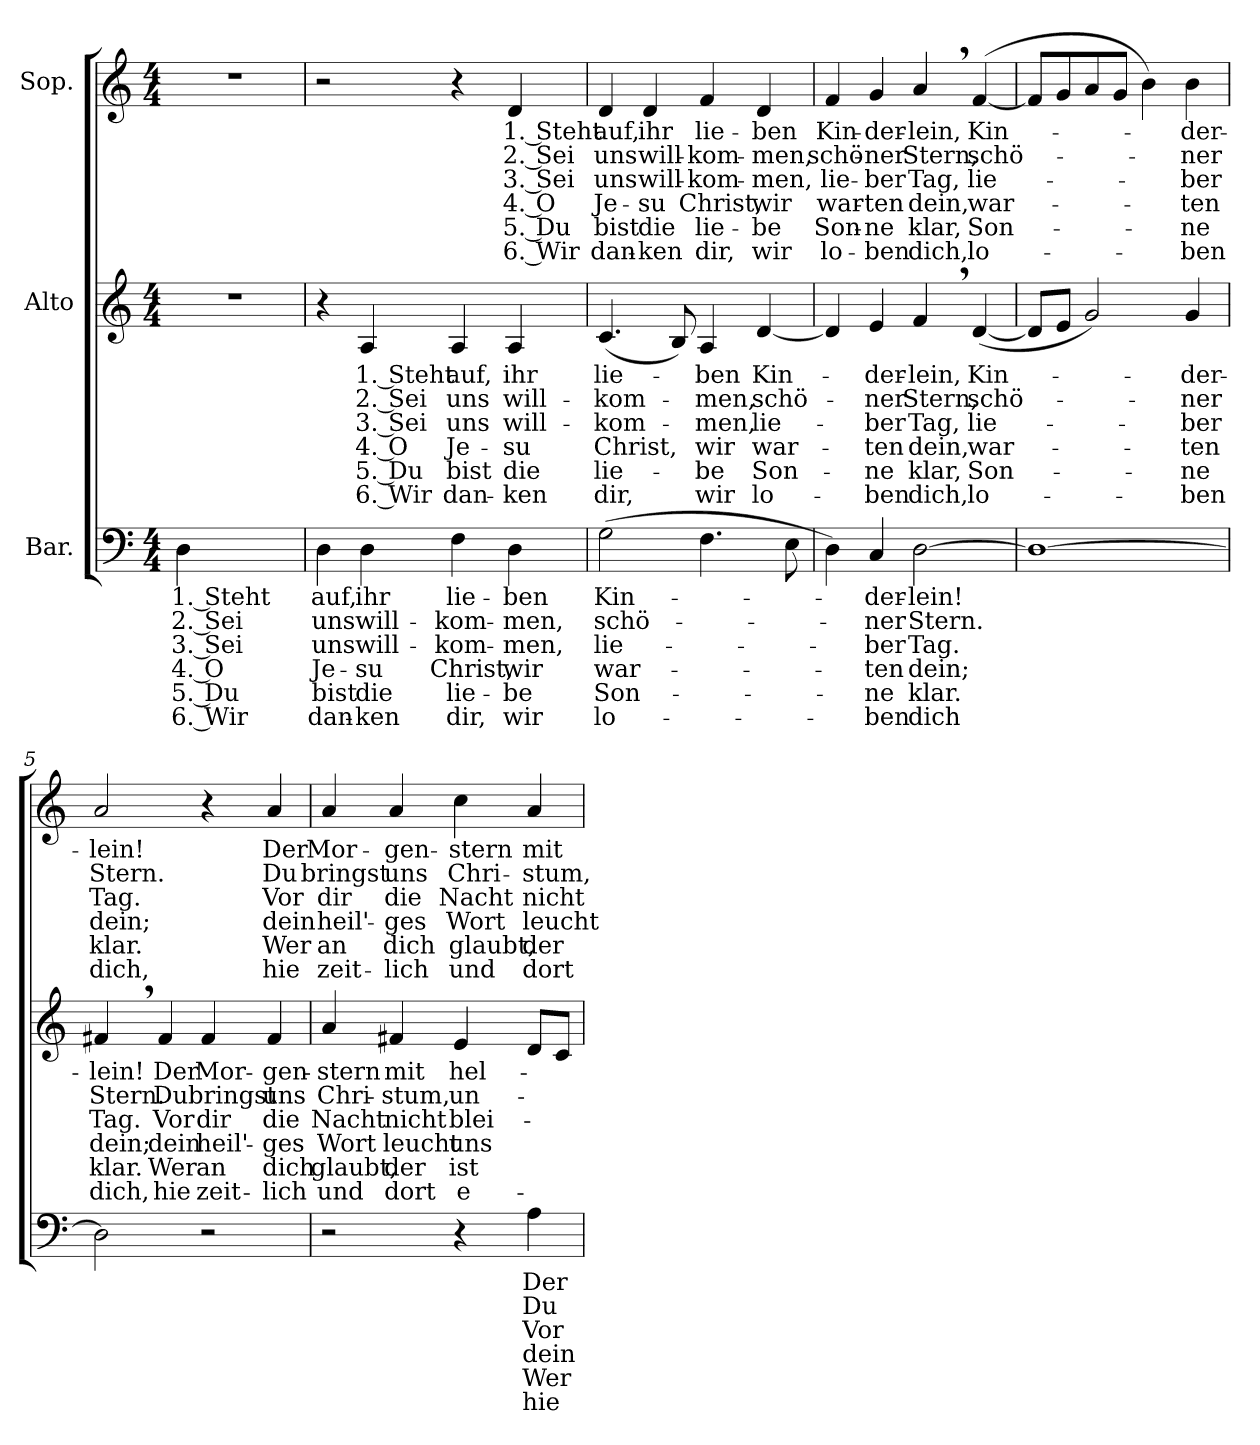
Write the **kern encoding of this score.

**kern	**text	**text	**text	**text	**text	**text	**kern	**text	**text	**text	**text	**text	**text	**kern	**text	**text	**text	**text	**text	**text
*part3	*part3	*part3	*part3	*part3	*part3	*part3	*part2	*part2	*part2	*part2	*part2	*part2	*part2	*part1	*part1	*part1	*part1	*part1	*part1	*part1
*staff3	*staff3	*staff3	*staff3	*staff3	*staff3	*staff3	*staff2	*staff2	*staff2	*staff2	*staff2	*staff2	*staff2	*staff1	*staff1	*staff1	*staff1	*staff1	*staff1	*staff1
*I"Bar.	*	*	*	*	*	*	*I"Alto	*	*	*	*	*	*	*I"Sop.	*	*	*	*	*	*
*clefF4	*	*	*	*	*	*	*clefG2	*	*	*	*	*	*	*clefG2	*	*	*	*	*	*
*k[]	*	*	*	*	*	*	*k[]	*	*	*	*	*	*	*k[]	*	*	*	*	*	*
*C:	*	*	*	*	*	*	*C:	*	*	*	*	*	*	*C:	*	*	*	*	*	*
*M4/4	*	*	*	*	*	*	*M4/4	*	*	*	*	*	*	*M4/4	*	*	*	*	*	*
=	=	=	=	=	=	=	=	=	=	=	=	=	=	=	=	=	=	=	=	=
!	!LO:LY:b	!LO:LY:b	!LO:LY:b	!LO:LY:b	!LO:LY:b	!LO:LY:b	!	!	!	!	!	!	!	!	!	!	!	!	!	!
4D\	1. Steht	2. Sei	3. Sei	4. O	5. Du	6. Wir	1r	.	.	.	.	.	.	1r	.	.	.	.	.	.
2.ryy	.	.	.	.	.	.	.	.	.	.	.	.	.	.	.	.	.	.	.	.
=1	=1	=1	=1	=1	=1	=1	=1	=1	=1	=1	=1	=1	=1	=1	=1	=1	=1	=1	=1	=1
!	!LO:LY:b	!LO:LY:b	!LO:LY:b	!LO:LY:b	!LO:LY:b	!LO:LY:b	!	!	!	!	!	!	!	!	!	!	!	!	!	!
4D\	auf,	uns	uns	Je-	bist	dan-	4r	.	.	.	.	.	.	2r	.	.	.	.	.	.
!	!LO:LY:b	!LO:LY:b	!LO:LY:b	!LO:LY:b	!LO:LY:b	!LO:LY:b	!	!LO:LY:b	!LO:LY:b	!LO:LY:b	!LO:LY:b	!LO:LY:b	!LO:LY:b	!	!	!	!	!	!	!
4D\	ihr	will-	will-	-su	die	-ken	4A/	1. Steht	2. Sei	3. Sei	4. O	5. Du	6. Wir	.	.	.	.	.	.	.
!	!LO:LY:b	!LO:LY:b	!LO:LY:b	!LO:LY:b	!LO:LY:b	!LO:LY:b	!	!LO:LY:b	!LO:LY:b	!LO:LY:b	!LO:LY:b	!LO:LY:b	!LO:LY:b	!	!	!	!	!	!	!
4F\	lie-	-kom-	-kom-	Christ,	lie-	dir,	4A/	auf,	uns	uns	Je-	bist	dan-	4r	.	.	.	.	.	.
!	!LO:LY:b	!LO:LY:b	!LO:LY:b	!LO:LY:b	!LO:LY:b	!LO:LY:b	!	!LO:LY:b	!LO:LY:b	!LO:LY:b	!LO:LY:b	!LO:LY:b	!LO:LY:b	!	!LO:LY:b	!LO:LY:b	!LO:LY:b	!LO:LY:b	!LO:LY:b	!LO:LY:b
4D\	-ben	-men,	-men,	wir	-be	wir	4A/	ihr	will-	will-	-su	die	-ken	4d/	1. Steht	2. Sei	3. Sei	4. O	5. Du	6. Wir
=2	=2	=2	=2	=2	=2	=2	=2	=2	=2	=2	=2	=2	=2	=2	=2	=2	=2	=2	=2	=2
!	!LO:LY:b	!LO:LY:b	!LO:LY:b	!LO:LY:b	!LO:LY:b	!LO:LY:b	!	!LO:LY:b	!LO:LY:b	!LO:LY:b	!LO:LY:b	!LO:LY:b	!LO:LY:b	!	!LO:LY:b	!LO:LY:b	!LO:LY:b	!LO:LY:b	!LO:LY:b	!LO:LY:b
(>2G\	Kin-	schö-	lie-	war-	Son-	lo-	(<4.c/	lie-	-kom-	-kom-	Christ,	lie-	dir,	4d/	auf,	uns	uns	Je-	bist	dan-
!	!	!	!	!	!	!	!	!	!	!	!	!	!	!	!LO:LY:b	!LO:LY:b	!LO:LY:b	!LO:LY:b	!LO:LY:b	!LO:LY:b
.	.	.	.	.	.	.	.	.	.	.	.	.	.	4d/	ihr	will-	will-	-su	die	-ken
.	.	.	.	.	.	.	8B/)	.	.	.	.	.	.	.	.	.	.	.	.	.
!	!	!	!	!	!	!	!	!LO:LY:b	!LO:LY:b	!LO:LY:b	!LO:LY:b	!LO:LY:b	!LO:LY:b	!	!LO:LY:b	!LO:LY:b	!LO:LY:b	!LO:LY:b	!LO:LY:b	!LO:LY:b
4.F\	.	.	.	.	.	.	4A/	-ben	-men,	-men,	wir	-be	wir	4f/	lie-	-kom-	-kom-	Christ,	lie-	dir,
!	!	!	!	!	!	!	!	!LO:LY:b	!LO:LY:b	!LO:LY:b	!LO:LY:b	!LO:LY:b	!LO:LY:b	!	!LO:LY:b	!LO:LY:b	!LO:LY:b	!LO:LY:b	!LO:LY:b	!LO:LY:b
.	.	.	.	.	.	.	[4d/	Kin-	schö-	lie-	war-	Son-	lo-	4d/	-ben	-men,	-men,	wir	-be	wir
8E\	.	.	.	.	.	.	.	.	.	.	.	.	.	.	.	.	.	.	.	.
=3	=3	=3	=3	=3	=3	=3	=3	=3	=3	=3	=3	=3	=3	=3	=3	=3	=3	=3	=3	=3
!	!	!	!	!	!	!	!	!	!	!	!	!	!	!	!LO:LY:b	!LO:LY:b	!LO:LY:b	!LO:LY:b	!LO:LY:b	!LO:LY:b
4D\)	.	.	.	.	.	.	4d/]	.	.	.	.	.	.	4f/	Kin-	schö-	lie-	war-	Son-	lo-
!	!LO:LY:b	!LO:LY:b	!LO:LY:b	!LO:LY:b	!LO:LY:b	!LO:LY:b	!	!LO:LY:b	!LO:LY:b	!LO:LY:b	!LO:LY:b	!LO:LY:b	!LO:LY:b	!	!LO:LY:b	!LO:LY:b	!LO:LY:b	!LO:LY:b	!LO:LY:b	!LO:LY:b
4C/	-der-	-ner	-ber	-ten	-ne	-ben	4e/	-der-	-ner	-ber	-ten	-ne	-ben	4g/	-der-	-ner	-ber	-ten	-ne	-ben
!	!LO:LY:b	!LO:LY:b	!LO:LY:b	!LO:LY:b	!LO:LY:b	!LO:LY:b	!	!LO:LY:b	!LO:LY:b	!LO:LY:b	!LO:LY:b	!LO:LY:b	!LO:LY:b	!	!LO:LY:b	!LO:LY:b	!LO:LY:b	!LO:LY:b	!LO:LY:b	!LO:LY:b
[2D\	-lein!	Stern.	Tag.	dein;	klar.	dich	4f,>/	-lein,	Stern,	Tag,	dein,	klar,	dich,	4a,>/	-lein,	Stern,	Tag,	dein,	klar,	dich,
!	!	!	!	!	!	!	!	!LO:LY:b	!LO:LY:b	!LO:LY:b	!LO:LY:b	!LO:LY:b	!LO:LY:b	!	!LO:LY:b	!LO:LY:b	!LO:LY:b	!LO:LY:b	!LO:LY:b	!LO:LY:b
.	.	.	.	.	.	.	(<[4d/	Kin-	schö-	lie-	war-	Son-	lo-	([4f/	Kin-	schö-	lie-	war-	Son-	lo-
!!LO:LB:g=z
=4	=4	=4	=4	=4	=4	=4	=4	=4	=4	=4	=4	=4	=4	=4	=4	=4	=4	=4	=4	=4
1D_	.	.	.	.	.	.	8d/L]	.	.	.	.	.	.	8f/L]	.	.	.	.	.	.
.	.	.	.	.	.	.	8e/J	.	.	.	.	.	.	8g/	.	.	.	.	.	.
.	.	.	.	.	.	.	2g/)	.	.	.	.	.	.	8a/	.	.	.	.	.	.
.	.	.	.	.	.	.	.	.	.	.	.	.	.	8g/J	.	.	.	.	.	.
.	.	.	.	.	.	.	.	.	.	.	.	.	.	4b\)	.	.	.	.	.	.
!	!	!	!	!	!	!	!	!LO:LY:b	!LO:LY:b	!LO:LY:b	!LO:LY:b	!LO:LY:b	!LO:LY:b	!	!LO:LY:b	!LO:LY:b	!LO:LY:b	!LO:LY:b	!LO:LY:b	!LO:LY:b
.	.	.	.	.	.	.	4g/	-der-	-ner	-ber	-ten	-ne	-ben	4b\	-der-	-ner	-ber	-ten	-ne	-ben
=5	=5	=5	=5	=5	=5	=5	=5	=5	=5	=5	=5	=5	=5	=5	=5	=5	=5	=5	=5	=5
!	!	!	!	!	!	!	!	!LO:LY:b	!LO:LY:b	!LO:LY:b	!LO:LY:b	!LO:LY:b	!LO:LY:b	!	!LO:LY:b	!LO:LY:b	!LO:LY:b	!LO:LY:b	!LO:LY:b	!LO:LY:b
2D\]	.	.	.	.	.	.	4f#X,>/	-lein!	Stern.	Tag.	dein;	klar.	dich,	2a/	-lein!	Stern.	Tag.	dein;	klar.	dich,
!	!	!	!	!	!	!	!	!LO:LY:b	!LO:LY:b	!LO:LY:b	!LO:LY:b	!LO:LY:b	!LO:LY:b	!	!	!	!	!	!	!
.	.	.	.	.	.	.	4f#/	Der	Du	Vor	dein	Wer	hie	.	.	.	.	.	.	.
!	!	!	!	!	!	!	!	!LO:LY:b	!LO:LY:b	!LO:LY:b	!LO:LY:b	!LO:LY:b	!LO:LY:b	!	!	!	!	!	!	!
2r	.	.	.	.	.	.	4f#/	Mor-	bringst	dir	heil'-	an	zeit-	4r	.	.	.	.	.	.
!	!	!	!	!	!	!	!	!LO:LY:b	!LO:LY:b	!LO:LY:b	!LO:LY:b	!LO:LY:b	!LO:LY:b	!	!LO:LY:b	!LO:LY:b	!LO:LY:b	!LO:LY:b	!LO:LY:b	!LO:LY:b
.	.	.	.	.	.	.	4f#/	-gen-	uns	die	-ges	dich	-lich	4a/	Der	Du	Vor	dein	Wer	hie
=6	=6	=6	=6	=6	=6	=6	=6	=6	=6	=6	=6	=6	=6	=6	=6	=6	=6	=6	=6	=6
!	!	!	!	!	!	!	!	!LO:LY:b	!LO:LY:b	!LO:LY:b	!LO:LY:b	!LO:LY:b	!LO:LY:b	!	!LO:LY:b	!LO:LY:b	!LO:LY:b	!LO:LY:b	!LO:LY:b	!LO:LY:b
2r	.	.	.	.	.	.	4a/	-stern	Chri-	Nacht	Wort	glaubt,	und	4a/	Mor-	bringst	dir	heil'-	an	zeit-
!	!	!	!	!	!	!	!	!LO:LY:b	!LO:LY:b	!LO:LY:b	!LO:LY:b	!LO:LY:b	!LO:LY:b	!	!LO:LY:b	!LO:LY:b	!LO:LY:b	!LO:LY:b	!LO:LY:b	!LO:LY:b
.	.	.	.	.	.	.	4f#X/	mit	-stum,	nicht	leucht	der	dort	4a/	-gen-	uns	die	-ges	dich	-lich
!	!	!	!	!	!	!	!	!LO:LY:b	!LO:LY:b	!LO:LY:b	!LO:LY:b	!LO:LY:b	!LO:LY:b	!	!LO:LY:b	!LO:LY:b	!LO:LY:b	!LO:LY:b	!LO:LY:b	!LO:LY:b
4r	.	.	.	.	.	.	4e/	hel-	un-	blei-	uns	ist	e-	4cc\	-stern	Chri-	Nacht	Wort	glaubt,	und
!	!LO:LY:b	!LO:LY:b	!LO:LY:b	!LO:LY:b	!LO:LY:b	!LO:LY:b	!	!	!	!	!	!	!	!	!LO:LY:b	!LO:LY:b	!LO:LY:b	!LO:LY:b	!LO:LY:b	!LO:LY:b
4A\	Der	Du	Vor	dein	Wer	hie	8d/L	.	.	.	.	.	.	4a/	mit	-stum,	nicht	leucht	der	dort
.	.	.	.	.	.	.	8c/J	.	.	.	.	.	.	.	.	.	.	.	.	.
=	=	=	=	=	=	=	=	=	=	=	=	=	=	=	=	=	=	=	=	=
*-	*-	*-	*-	*-	*-	*-	*-	*-	*-	*-	*-	*-	*-	*-	*-	*-	*-	*-	*-	*-
